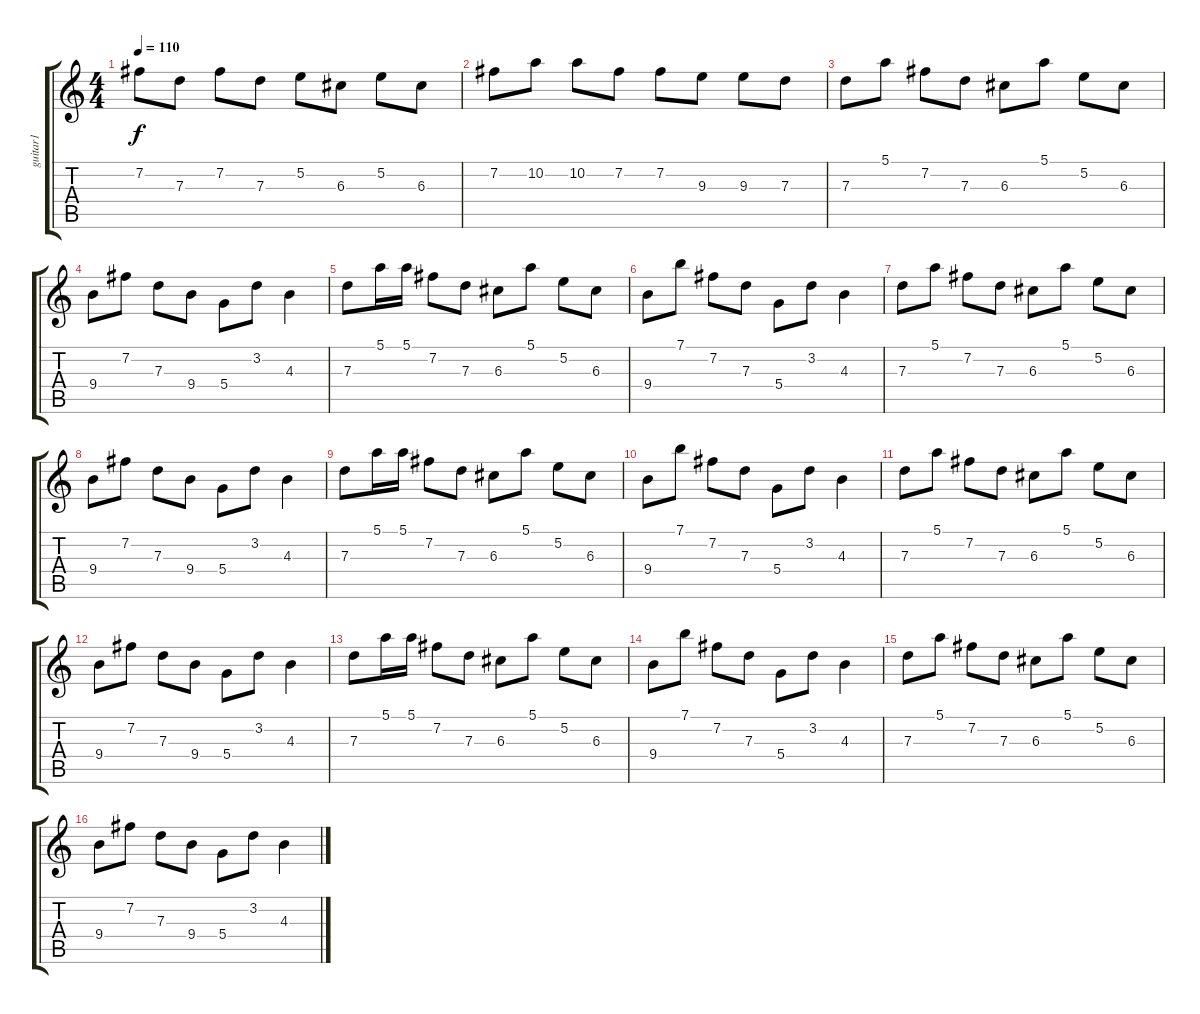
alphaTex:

\track ("guitar1" "guitar1") {instrument acousticguitarsteel}
\staff {score tabs}
\tuning (E4 B3 G3 D3 A2 E2) {hide}
\ts (4 4)
\tempo 110
\clef g2
\ks c
7.2.8{dy f} 7.3.8 7.2.8 7.3.8 5.2.8 6.3.8 5.2.8 6.3.8 |
7.2.8 10.2.8 10.2.8 7.2.8 7.2.8 9.3.8 9.3.8 7.3.8 |
7.3.8{instrument electricguitarclean} 5.1.8 7.2.8 7.3.8 6.3.8 5.1.8 5.2.8 6.3.8 |
9.4.8 7.2.8 7.3.8 9.4.8 5.4.8 3.2.8 4.3.4 |
7.3.8 5.1.16 5.1.16 7.2.8 7.3.8 6.3.8 5.1.8 5.2.8 6.3.8 |
9.4.8 7.1.8 7.2.8 7.3.8 5.4.8 3.2.8 4.3.4 |
7.3.8 5.1.8 7.2.8 7.3.8 6.3.8 5.1.8 5.2.8 6.3.8 |
9.4.8 7.2.8 7.3.8 9.4.8 5.4.8 3.2.8 4.3.4 |
7.3.8 5.1.16 5.1.16 7.2.8 7.3.8 6.3.8 5.1.8 5.2.8 6.3.8 |
9.4.8 7.1.8 7.2.8 7.3.8 5.4.8 3.2.8 4.3.4 |
7.3.8{instrument electricguitarclean} 5.1.8 7.2.8 7.3.8 6.3.8 5.1.8 5.2.8 6.3.8 |
9.4.8 7.2.8 7.3.8 9.4.8 5.4.8 3.2.8 4.3.4 |
7.3.8 5.1.16 5.1.16 7.2.8 7.3.8 6.3.8 5.1.8 5.2.8 6.3.8 |
9.4.8 7.1.8 7.2.8 7.3.8 5.4.8 3.2.8 4.3.4 |
7.3.8 5.1.8 7.2.8 7.3.8 6.3.8 5.1.8 5.2.8 6.3.8 |
9.4.8 7.2.8 7.3.8 9.4.8 5.4.8 3.2.8 4.3.4
